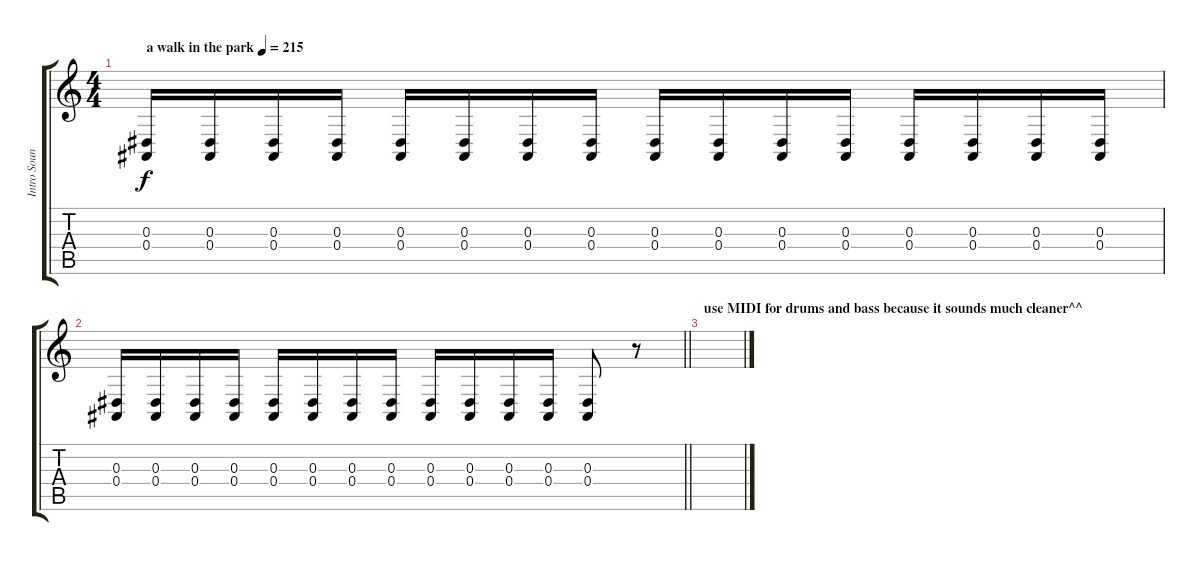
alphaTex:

\track ("Intro Sound" "Intro Soun") {instrument gunshot}
\staff {score tabs}
\tuning (C4 G3 Eb3 Bb2 F2 C2) {hide}
\ts (4 4)
\tempo (215 "a walk in the park")
\clef g2
\ks c
(0.3 0.4).16{dy f balance 0 instrument gunshot} (0.3 0.4).16 (0.3 0.4).16 (0.3 0.4).16 (0.3 0.4).16 (0.3 0.4).16 (0.3 0.4).16 (0.3 0.4).16 (0.3 0.4).16 (0.3 0.4).16 (0.3 0.4).16 (0.3 0.4).16 (0.3 0.4).16 (0.3 0.4).16 (0.3 0.4).16 (0.3 0.4).16 |
\barLineRight lightlight
(0.3 0.4).16 (0.3 0.4).16 (0.3 0.4).16 (0.3 0.4).16 (0.3 0.4).16 (0.3 0.4).16 (0.3 0.4).16 (0.3 0.4).16 (0.3 0.4).16 (0.3 0.4).16 (0.3 0.4).16 (0.3 0.4).16 (0.3 0.4).8 r.8 |
\section ("" "use MIDI for drums and bass because it sounds much cleaner^^")
